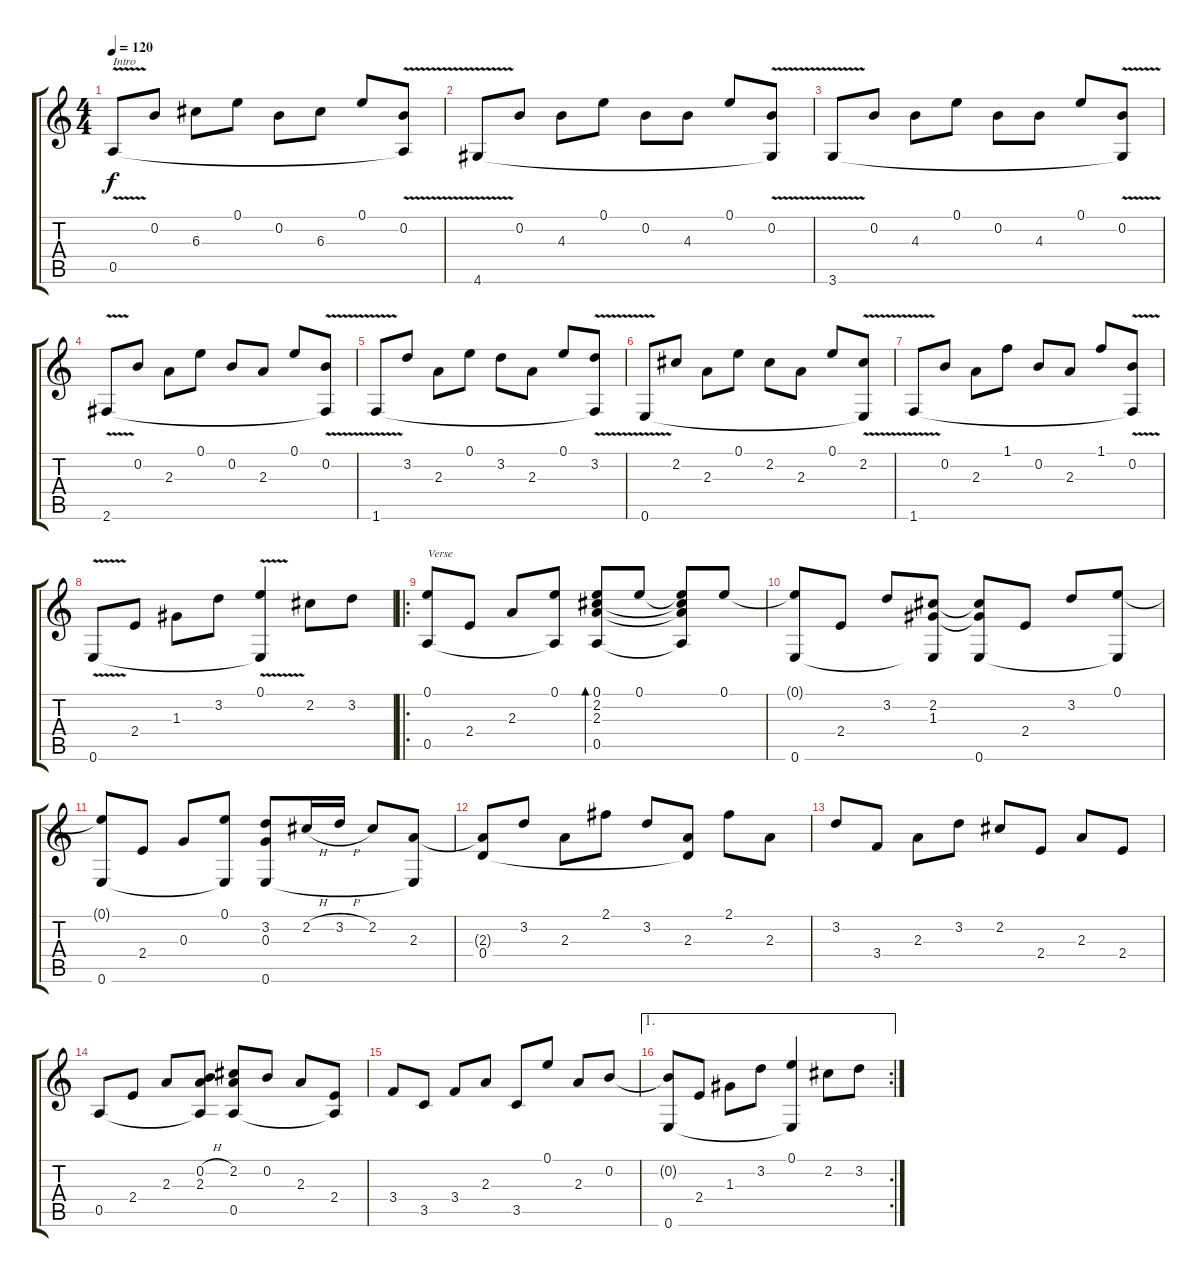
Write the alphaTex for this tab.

\track "" {instrument acousticguitarnylon}
\staff {score tabs}
\tuning (E4 B3 G3 D3 A2 E2) {hide}
\ts (4 4)
\tempo 120
\clef g2
\ks c
0.5{v}.8{txt "Intro" dy f instrument acousticguitarnylon} 0.2.8 6.3.8 0.1.8 0.2.8 6.3.8 0.1.8 (0.2 0.5{t}).8 |
4.6{v}.8 0.2.8 4.3.8 0.1.8 0.2.8 4.3.8 0.1.8 (0.2 4.6{t}).8 |
3.6{v}.8 0.2.8 4.3.8 0.1.8 0.2.8 4.3.8 0.1.8 (0.2 3.6{t}).8 |
2.6{v}.8 0.2.8 2.3.8 0.1.8 0.2.8 2.3.8 0.1.8 (0.2 2.6{t}).8 |
1.6{v}.8 3.2.8 2.3.8 0.1.8 3.2.8 2.3.8 0.1.8 (3.2 1.6{t}).8 |
0.6{v}.8 2.2.8 2.3.8 0.1.8 2.2.8 2.3.8 0.1.8 (2.2 0.6{t}).8 |
1.6{v}.8 0.2.8 2.3.8 1.1.8 0.2.8 2.3.8 1.1.8 (0.2 1.6{t}).8 |
0.6{v}.8 2.4.8 1.3.8 3.2.8 (0.1 0.6{t}).4 2.2.8 3.2.8 |
\ro
(0.1 0.5).8{txt "Verse"} 2.4.8 2.3.8 (0.1 0.5{t}).8 (0.1 2.2 2.3 0.5).8{bd 480} 0.1.8 (0.1{t} 2.2{t} 2.3{t} 0.5{t}).8 0.1.8 |
(0.1{t} 0.6).8 2.4.8 3.2.8 (2.2 1.3 0.6{t}).8 (2.2{t} 1.3{t} 0.6).8 2.4.8 3.2.8 (0.1 0.6{t}).8 |
(0.1{t} 0.6).8 2.4.8 0.3.8 (0.1 0.6{t}).8 (3.2 0.3 0.6).8 2.2{h}.16 3.2{h}.16 2.2.8 (2.3 0.6{t}).8 |
(2.3{t} 0.4).8 3.2.8 2.3.8 2.1.8 3.2.8 (2.3 0.4{t}).8 2.1.8 2.3.8 |
3.2.8 3.4.8 2.3.8 3.2.8 2.2.8 2.4.8 2.3.8 2.4.8 |
0.5.8 2.4.8 2.3.8 (0.2{h} 2.3 0.5{t}).8 (2.2 2.3{t} 0.5).8 0.2.8 2.3.8 (2.4 0.5{t}).8 |
3.4.8 3.5.8 3.4.8 2.3.8 3.5.8 0.1.8 2.3.8 0.2.8 |
\ae 1
\rc 2
(0.2{t} 0.6).8 2.4.8 1.3.8 3.2.8 (0.1 0.6{t}).4 2.2.8 3.2.8
